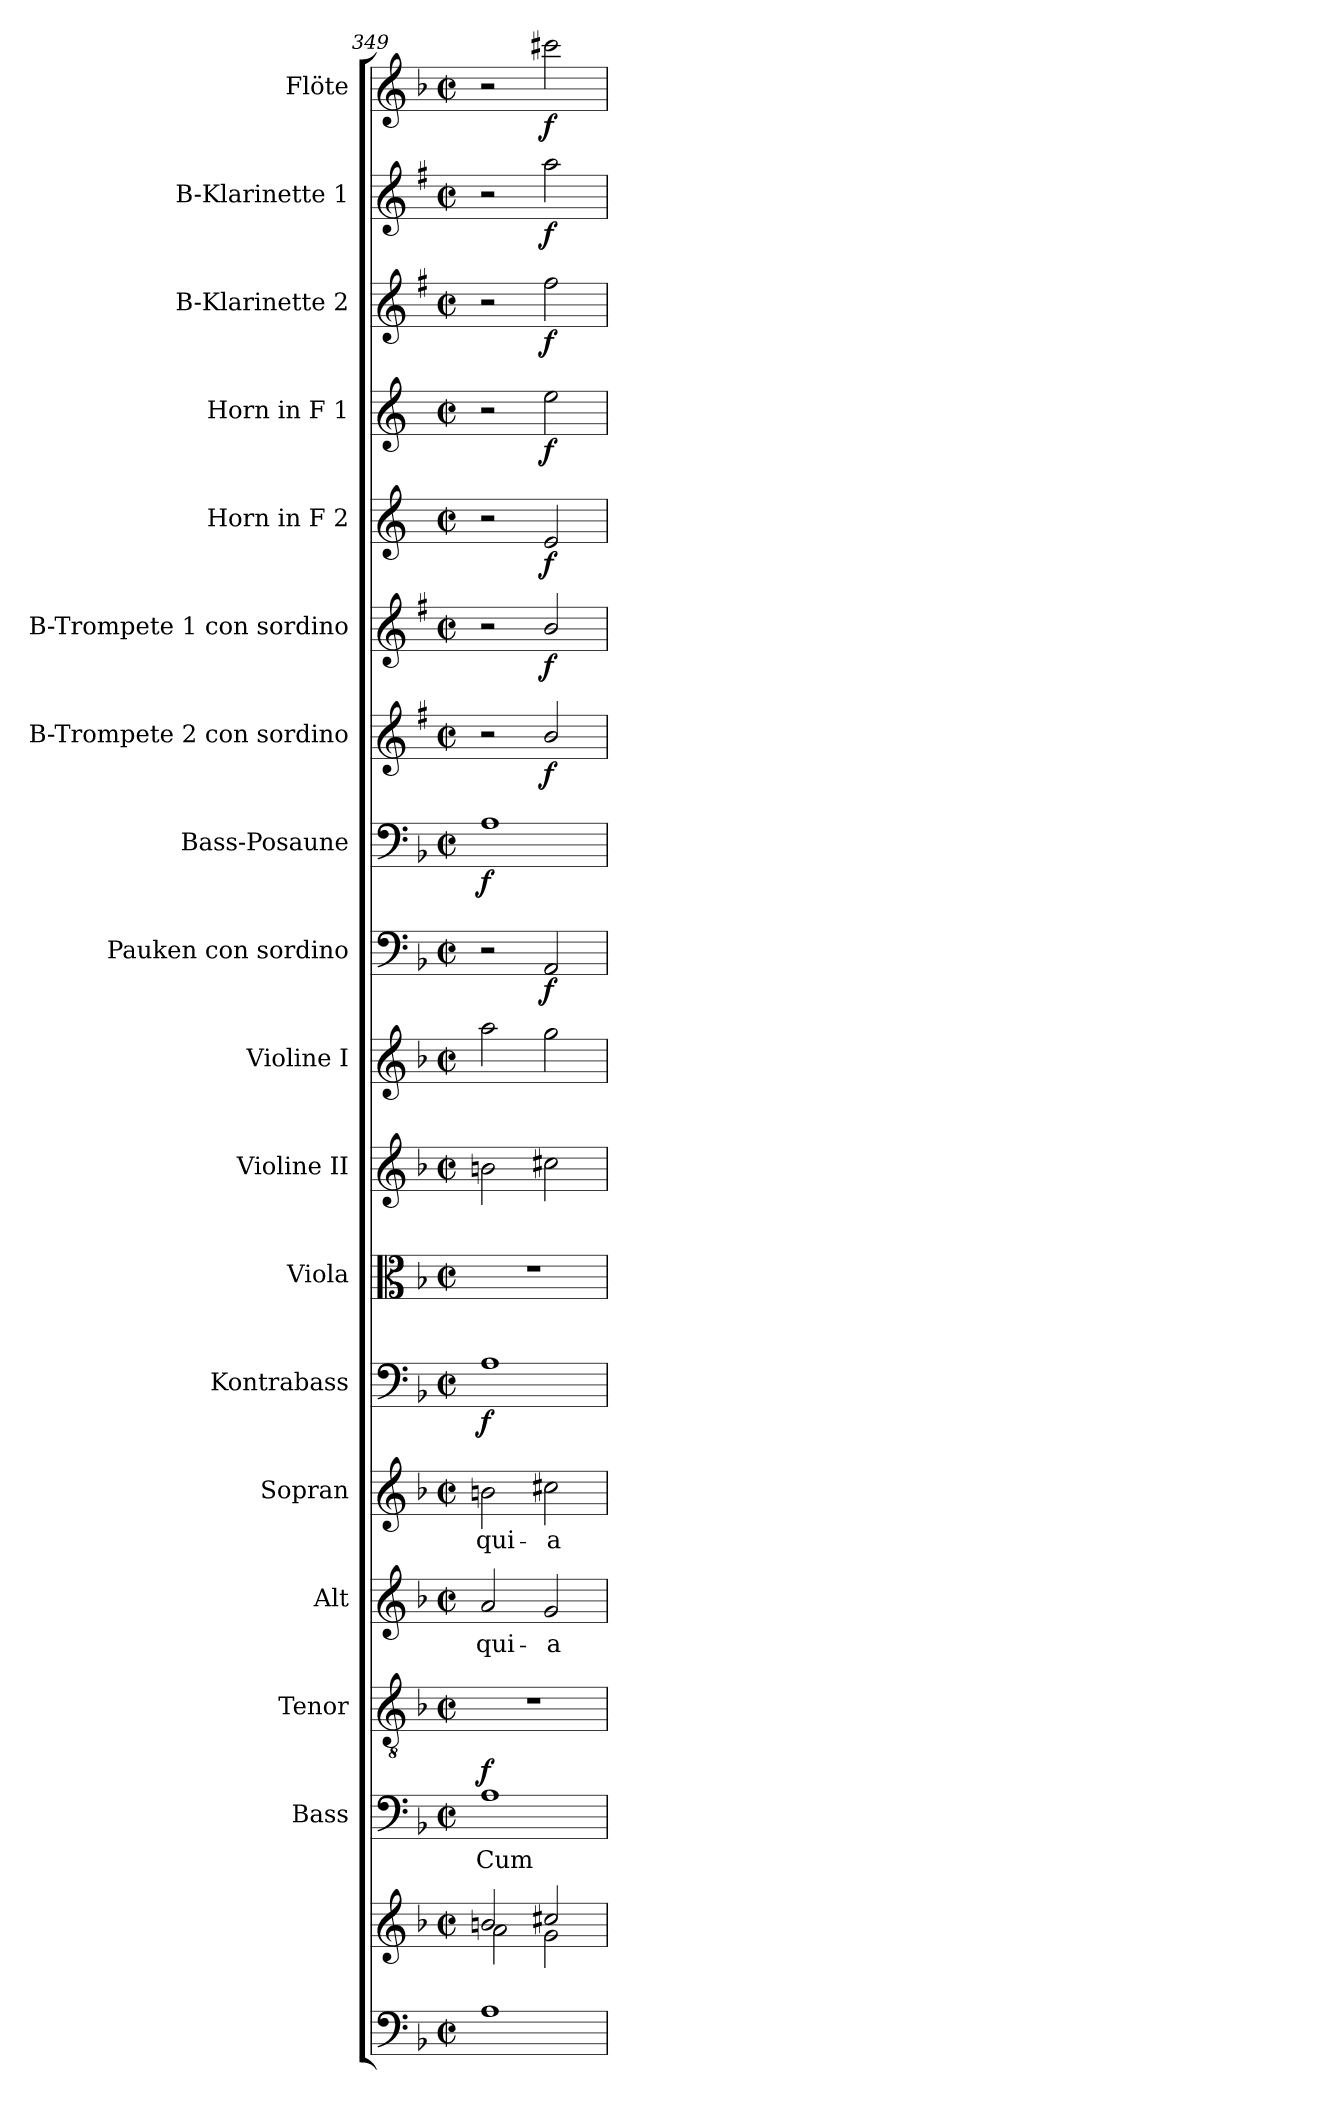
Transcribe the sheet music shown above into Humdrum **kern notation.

**kern	**kern	**kern	**text	**dynam	**kern	**kern	**text	**kern	**text	**kern	**dynam	**kern	**kern	**kern	**kern	**dynam	**kern	**dynam	**kern	**dynam	**kern	**dynam	**kern	**dynam	**kern	**dynam	**kern	**dynam	**kern	**dynam	**kern	**dynam
*part18	*part18	*part17	*part17	*part17	*part16	*part15	*part15	*part14	*part14	*part13	*part13	*part12	*part11	*part10	*part9	*part9	*part8	*part8	*part7	*part7	*part6	*part6	*part5	*part5	*part4	*part4	*part3	*part3	*part2	*part2	*part1	*part1
*staff19	*staff18	*staff17	*staff17	*staff17	*staff16	*staff15	*staff15	*staff14	*staff14	*staff13	*staff13	*staff12	*staff11	*staff10	*staff9	*staff9	*staff8	*staff8	*staff7	*staff7	*staff6	*staff6	*staff5	*staff5	*staff4	*staff4	*staff3	*staff3	*staff2	*staff2	*staff1	*staff1
*	*	*I"Bass	*	*	*I"Tenor	*I"Alt	*	*I"Sopran	*	*I"Kontrabass	*	*I"Viola	*I"Violine II	*I"Violine I	*I"Pauken con sordino	*	*I"Bass-Posaune	*	*I"B-Trompete 2 con sordino	*	*I"B-Trompete 1 con sordino	*	*I"Horn in F 2	*	*I"Horn in F 1	*	*I"B-Klarinette 2	*	*I"B-Klarinette 1	*	*I"Flöte	*
*	*	*I'B.	*	*	*I'T.	*I'A.	*	*I'S.	*	*I'Kb.	*	*I'Vla.	*I'Vl. II	*I'Vl. I	*I'Pk.	*	*I'B. Pos.	*	*I'B Trp. 2	*	*I'B Trp. 1	*	*	*	*	*	*I'B Kl. 2	*	*I'B Kl. 1	*	*I'Fl.	*
!!LO:PB:g=z
*clefF4	*clefG2	*clefF4	*	*	*clefGv2	*clefG2	*	*clefG2	*	*clefF4	*	*clefC3	*clefG2	*clefG2	*clefF4	*	*clefF4	*	*clefG2	*	*clefG2	*	*clefG2	*	*clefG2	*	*clefG2	*	*clefG2	*	*clefG2	*
*	*	*	*	*	*	*	*	*	*	*ITrd7c12	*	*	*	*	*	*	*	*	*ITrd1c2	*	*ITrd1c2	*	*ITrd4c7	*	*ITrd4c7	*	*ITrd1c2	*	*ITrd1c2	*	*	*
*k[b-]	*k[b-]	*k[b-]	*	*	*k[b-]	*k[b-]	*	*k[b-]	*	*k[b-]	*	*k[b-]	*k[b-]	*k[b-]	*k[b-]	*	*k[b-]	*	*k[b-]	*	*k[b-]	*	*k[b-]	*	*k[b-]	*	*k[b-]	*	*k[b-]	*	*k[b-]	*
*F:	*F:	*F:	*	*	*F:	*F:	*	*F:	*	*F:	*	*F:	*F:	*F:	*F:	*	*F:	*	*F:	*	*F:	*	*F:	*	*F:	*	*F:	*	*F:	*	*F:	*
*M2/2	*M2/2	*M2/2	*	*	*M2/2	*M2/2	*	*M2/2	*	*M2/2	*	*M2/2	*M2/2	*M2/2	*M2/2	*	*M2/2	*	*M2/2	*	*M2/2	*	*M2/2	*	*M2/2	*	*M2/2	*	*M2/2	*	*M2/2	*
*met(c|)	*met(c|)	*met(c|)	*	*	*met(c|)	*met(c|)	*	*met(c|)	*	*met(c|)	*	*met(c|)	*met(c|)	*met(c|)	*met(c|)	*	*met(c|)	*	*met(c|)	*	*met(c|)	*	*met(c|)	*	*met(c|)	*	*met(c|)	*	*met(c|)	*	*met(c|)	*
=349	=349	=349	=349	=349	=349	=349	=349	=349	=349	=349	=349	=349	=349	=349	=349	=349	=349	=349	=349	=349	=349	=349	=349	=349	=349	=349	=349	=349	=349	=349	=349	=349
*	*^	*	*	*	*	*	*	*	*	*	*	*	*	*	*	*	*	*	*	*	*	*	*	*	*	*	*	*	*	*	*	*
!	!	!	!	!LO:LY:b	!LO:DY:a	!	!	!LO:LY:b	!	!LO:LY:b	!	!LO:DY:b	!	!	!	!	!	!	!LO:DY:b	!	!	!	!	!	!	!	!	!	!	!	!	!	!
1A	2bn/	2a\	1A	Cum	f	1r	2a/	qui-	2bn\	qui-	1AA	f	1r	2bn\	2aa\	2r	.	1A	f	2r	.	2r	.	2r	.	2r	.	2r	.	2r	.	2r	.
!	!	!	!	!	!	!	!	!LO:LY:b	!	!LO:LY:b	!	!	!	!	!	!	!LO:DY:b	!	!	!	!LO:DY:b	!	!LO:DY:b	!	!LO:DY:b	!	!LO:DY:b	!	!LO:DY:b	!	!LO:DY:b	!	!LO:DY:b
.	2cc#X/	2g\	.	.	.	.	2g/	-a	2cc#X\	-a	.	.	.	2cc#X\	2gg\	2AA/	f	.	.	2a/	f	2a/	f	2A/	f	2a\	f	2ee\	f	2gg\	f	2ccc#X\	f
*	*v	*v	*	*	*	*	*	*	*	*	*	*	*	*	*	*	*	*	*	*	*	*	*	*	*	*	*	*	*	*	*	*	*
=	=	=	=	=	=	=	=	=	=	=	=	=	=	=	=	=	=	=	=	=	=	=	=	=	=	=	=	=	=	=	=	=
*-	*-	*-	*-	*-	*-	*-	*-	*-	*-	*-	*-	*-	*-	*-	*-	*-	*-	*-	*-	*-	*-	*-	*-	*-	*-	*-	*-	*-	*-	*-	*-	*-
